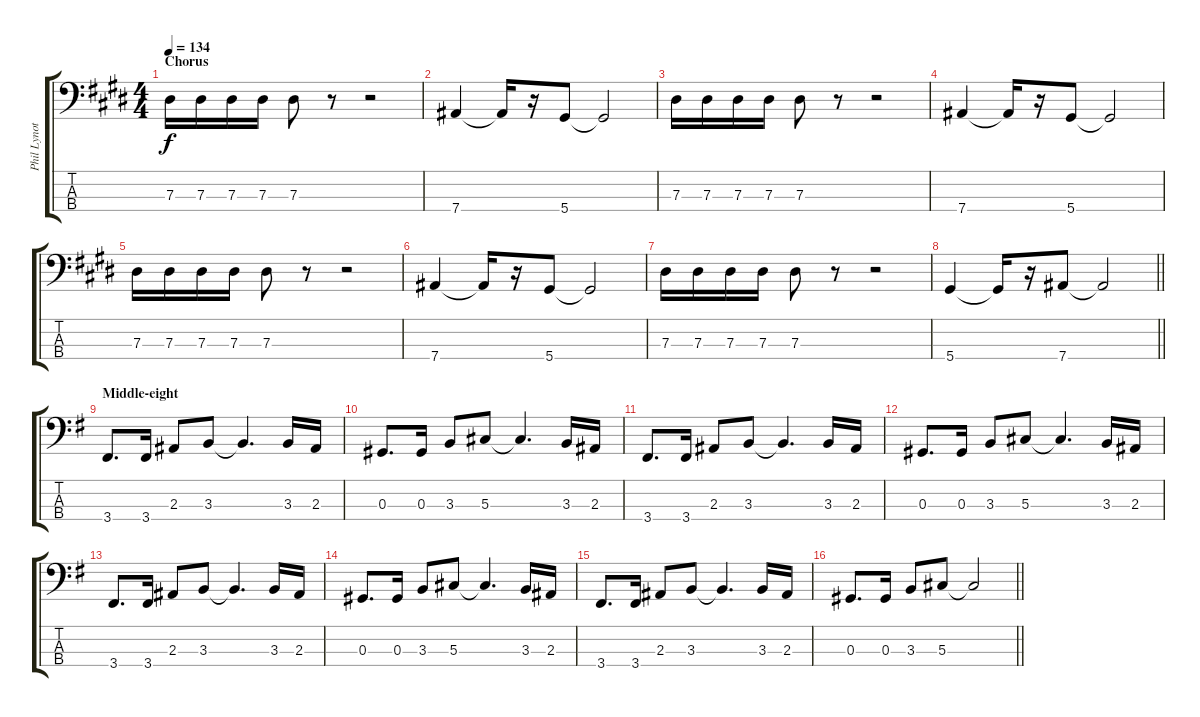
\track ("Phil Lynott" "Phil Lynot") {instrument electricbasspick}
\staff {score tabs}
\tuning (Gb2 Db2 Ab1 Eb1) {hide}
\ts (4 4)
\section ("" "Chorus")
\tempo 134
\clef f4
\ks e
7.3.16{dy f} 7.3.16 7.3.16 7.3.16 7.3.8 r.8 r.2 |
7.4.4 7.4{t}.16 r.16 5.4.8 5.4{t}.2 |
7.3.16 7.3.16 7.3.16 7.3.16 7.3.8 r.8 r.2 |
7.4.4 7.4{t}.16 r.16 5.4.8 5.4{t}.2 |
7.3.16 7.3.16 7.3.16 7.3.16 7.3.8 r.8 r.2 |
7.4.4 7.4{t}.16 r.16 5.4.8 5.4{t}.2 |
7.3.16 7.3.16 7.3.16 7.3.16 7.3.8 r.8 r.2 |
\barLineRight lightlight
5.4.4 5.4{t}.16 r.16 7.4.8 7.4{t}.2 |
\section ("" "Middle-eight")
\ks g
3.4.8{d} 3.4.16 2.3.8 3.3.8 3.3{t}.4{d} 3.3.16 2.3.16 |
0.3.8{d} 0.3.16 3.3.8 5.3.8 5.3{t}.4{d} 3.3.16 2.3.16 |
3.4.8{d} 3.4.16 2.3.8 3.3.8 3.3{t}.4{d} 3.3.16 2.3.16 |
0.3.8{d} 0.3.16 3.3.8 5.3.8 5.3{t}.4{d} 3.3.16 2.3.16 |
3.4.8{d} 3.4.16 2.3.8 3.3.8 3.3{t}.4{d} 3.3.16 2.3.16 |
0.3.8{d} 0.3.16 3.3.8 5.3.8 5.3{t}.4{d} 3.3.16 2.3.16 |
3.4.8{d} 3.4.16 2.3.8 3.3.8 3.3{t}.4{d} 3.3.16 2.3.16 |
\barLineRight lightlight
0.3.8{d} 0.3.16 3.3.8 5.3.8 5.3{t}.2
